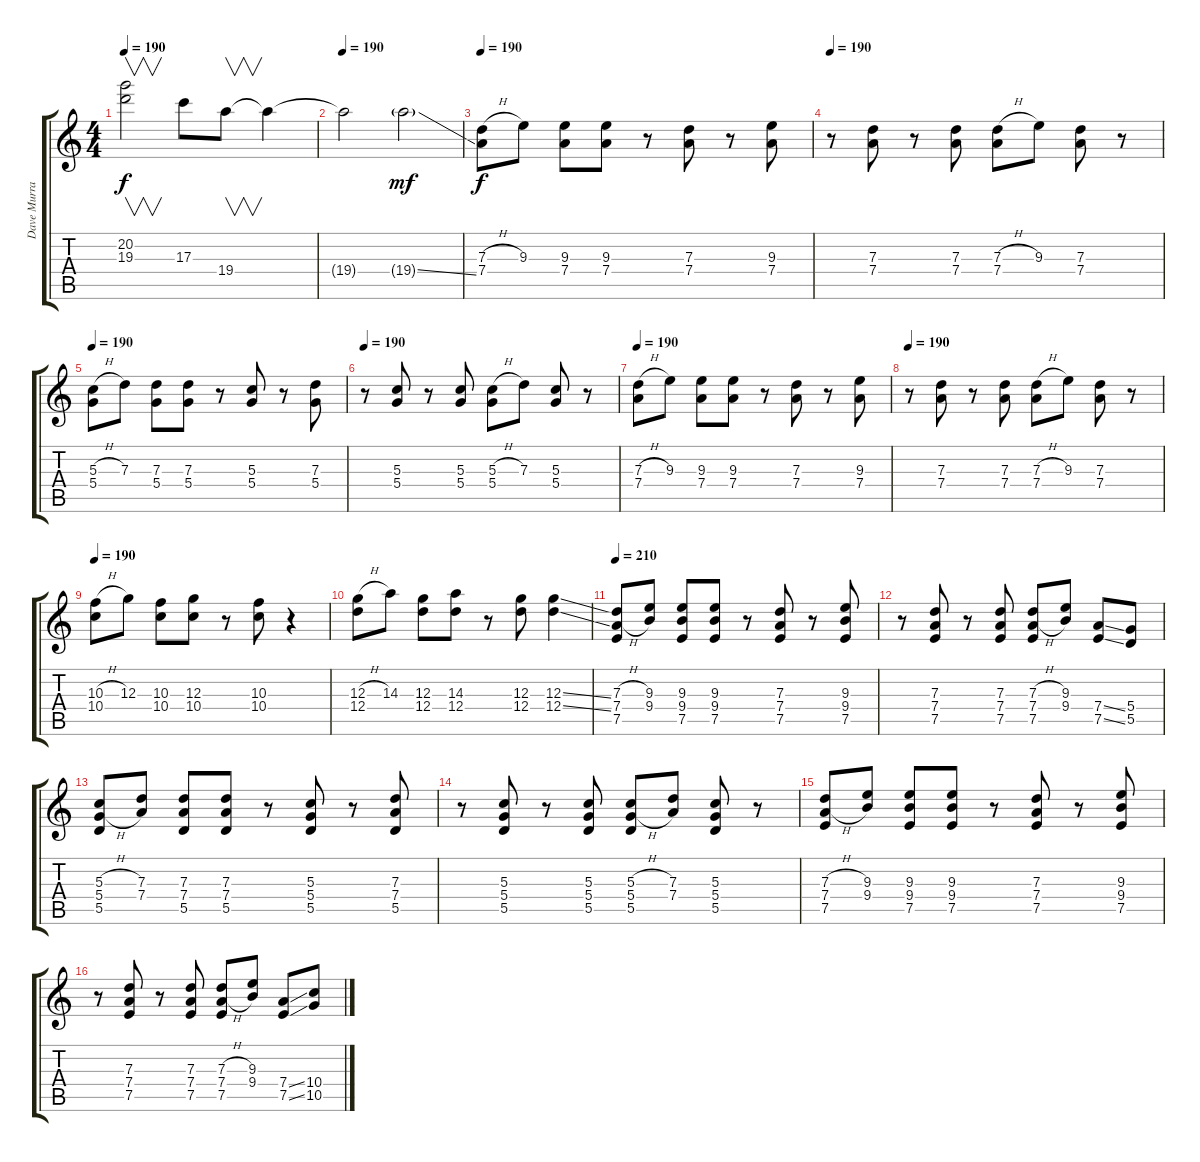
\track ("Dave Murray" "Dave Murra") {instrument distortionguitar}
\staff {score tabs}
\tuning (E4 B3 G3 D3 A2 E2) {hide}
\ts (4 4)
\tempo 190
\clef g2
\ks c
(20.2{t} 19.3{t}).2{v dy f volume 16} 17.3.8 19.4.8{v} 19.4{t}.4 |
\tempo 190
19.4{t}.2 19.4{ss g}.2{dy mf} |
\tempo 190
(7.3{h} 7.4).8{dy f volume 13} 9.3.8 (9.3 7.4).8 (9.3 7.4).8 r.8 (7.3 7.4).8 r.8 (9.3 7.4).8 |
\tempo 190
r.8 (7.3 7.4).8 r.8 (7.3 7.4).8 (7.3{h} 7.4).8 9.3.8 (7.3 7.4).8 r.8 |
\tempo 190
(5.3{h} 5.4).8 7.3.8 (7.3 5.4).8 (7.3 5.4).8 r.8 (5.3 5.4).8 r.8 (7.3 5.4).8 |
\tempo 190
r.8 (5.3 5.4).8 r.8 (5.3 5.4).8 (5.3{h} 5.4).8 7.3.8 (5.3 5.4).8 r.8 |
\tempo 190
(7.3{h} 7.4).8 9.3.8 (9.3 7.4).8 (9.3 7.4).8 r.8 (7.3 7.4).8 r.8 (9.3 7.4).8 |
\tempo 190
r.8 (7.3 7.4).8 r.8 (7.3 7.4).8 (7.3{h} 7.4).8 9.3.8 (7.3 7.4).8 r.8 |
\tempo 190
(10.3{h} 10.4).8 12.3.8 (10.3 10.4).8 (12.3 10.4).8 r.8 (10.3 10.4).8 r.4 |
(12.3{h} 12.4).8 14.3.8 (12.3 12.4).8 (14.3 12.4).8 r.8 (12.3 12.4).8 (12.3{ss} 12.4{ss}).4 |
\tempo 210
(7.3{h} 7.4{h} 7.5).8 (9.3 9.4).8 (9.3 9.4 7.5).8 (9.3 9.4 7.5).8 r.8 (7.3 7.4 7.5).8 r.8 (9.3 9.4 7.5).8 |
r.8 (7.3 7.4 7.5).8 r.8 (7.3 7.4 7.5).8 (7.3{h} 7.4{h} 7.5).8 (9.3 9.4).8 (7.4{ss} 7.5{ss}).8 (5.4 5.5).8 |
(5.3{h} 5.4{h} 5.5).8 (7.3 7.4).8 (7.3 7.4 5.5).8 (7.3 7.4 5.5).8 r.8 (5.3 5.4 5.5).8 r.8 (7.3 7.4 5.5).8 |
r.8 (5.3 5.4 5.5).8 r.8 (5.3 5.4 5.5).8 (5.3{h} 5.4{h} 5.5).8 (7.3 7.4).8 (5.3 5.4 5.5).8 r.8 |
(7.3{h} 7.4{h} 7.5).8 (9.3 9.4).8 (9.3 9.4 7.5).8 (9.3 9.4 7.5).8 r.8 (7.3 7.4 7.5).8 r.8 (9.3 9.4 7.5).8 |
r.8 (7.3 7.4 7.5).8 r.8 (7.3 7.4 7.5).8 (7.3{h} 7.4{h} 7.5).8 (9.3 9.4).8 (7.4{ss} 7.5{ss}).8 (10.4 10.5).8
